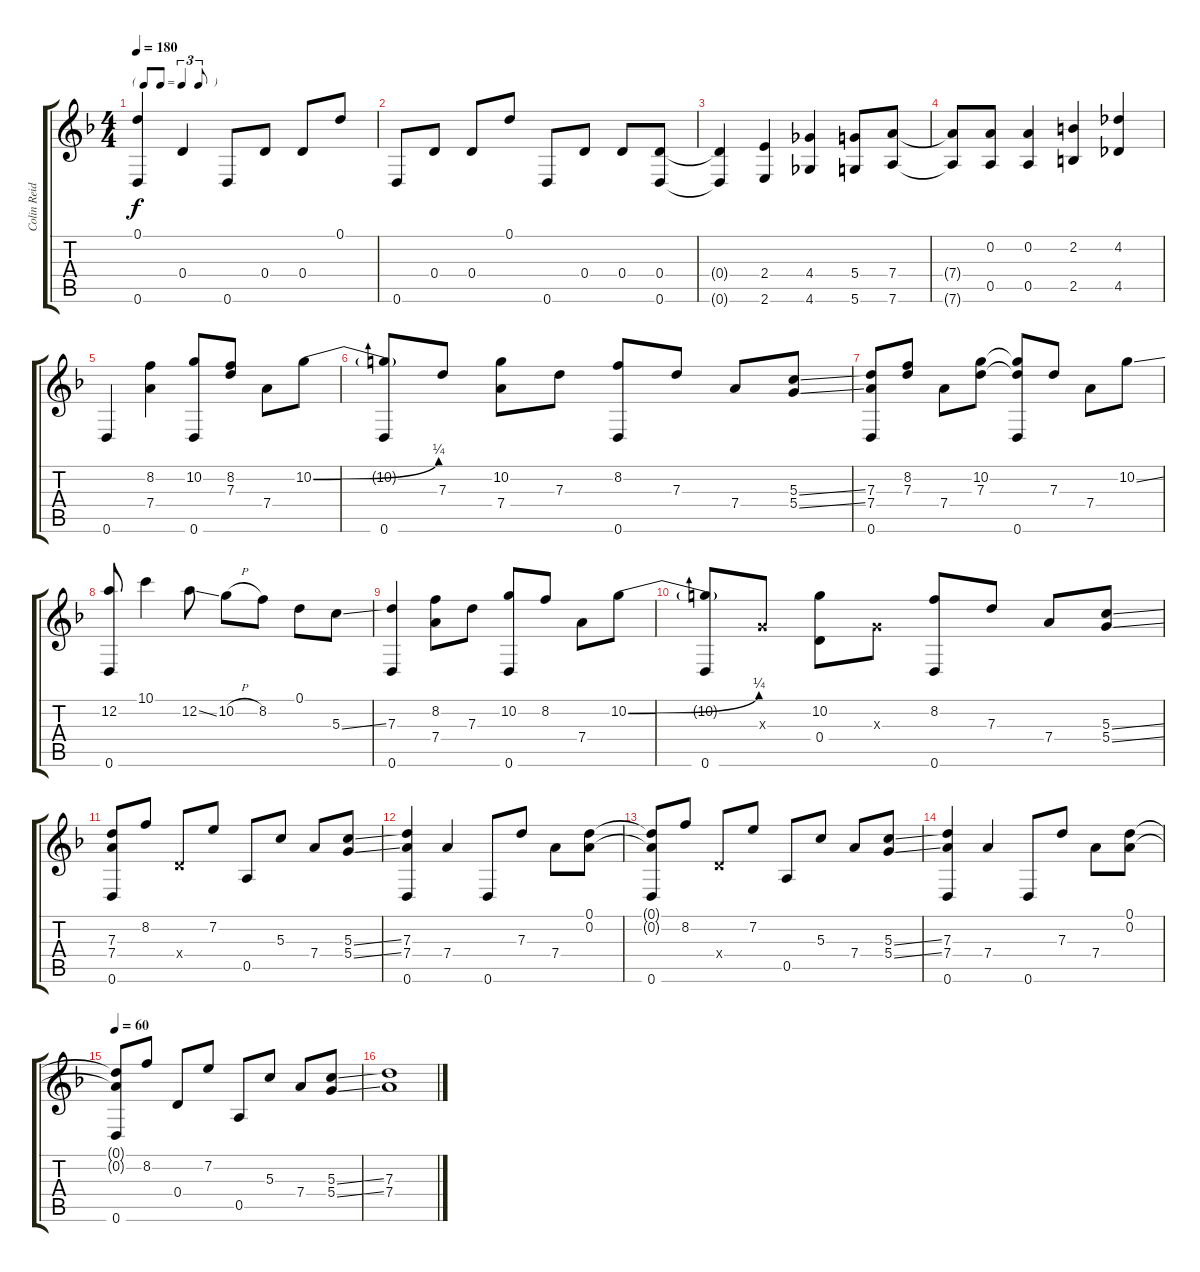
\track ("Colin Reid" "Colin Reid") {instrument acousticguitarsteel}
\staff {score tabs}
\tuning (D4 A3 G3 D3 A2 D2) {hide}
\ts (4 4)
\tf triplet8th
\tempo 180
\clef g2
\ks f
(0.1 0.6).4{dy f} 0.4.4 0.6.8 0.4.8 0.4.8 0.1.8 |
0.6.8 0.4.8 0.4.8 0.1.8 0.6.8 0.4.8 0.4.8 (0.4 0.6).8 |
(0.4{t} 0.6{t}).4 (2.4 2.6).4 (4.4 4.6).4 (5.4 5.6).8 (7.4 7.6).8 |
(7.4{t} 7.6{t}).8 (0.2 0.5).8 (0.2 0.5).4 (2.2 2.5).4 (4.2 4.5).4 |
0.6.4 (8.2 7.4).4 (10.2 0.6).8 (8.2 7.3).8 7.4.8 10.2{be (bend 0 0 60 1)}.8 |
(10.2{t} 0.6).8 7.3.8 (10.2 7.4).8 7.3.8 (8.2 0.6).8 7.3.8 7.4.8 (5.3{ss} 5.4{ss}).8 |
(7.3 7.4 0.6).8 (8.2 7.3).8 7.4.8 (10.2 7.3).8 (10.2{t} 7.3{t} 0.6).8 7.3.8 7.4.8 10.2{ss}.8 |
(12.2 0.6).8 10.1.4 12.2{ss}.8 10.2{h}.8 8.2.8 0.1.8 5.3{ss}.8 |
(7.3 0.6).4 (8.2 7.4).8 7.3.8 (10.2 0.6).8 8.2.8 7.4.8 10.2{be (bend 0 0 60 1)}.8 |
(10.2{t} 0.6).8 0.3{x}.8 (10.2 0.4).8 0.3{x}.8 (8.2 0.6).8 7.3.8 7.4.8 (5.3{ss} 5.4{ss}).8 |
(7.3 7.4 0.6).8 8.2.8 0.4{x}.8 7.2.8 0.5.8 5.3.8 7.4.8 (5.3{ss} 5.4{ss}).8 |
(7.3 7.4 0.6).4 7.4.4 0.6.8 7.3.8 7.4.8 (0.1 0.2).8 |
(0.1{t} 0.2{t} 0.6).8 8.2.8 0.4{x}.8 7.2.8 0.5.8 5.3.8 7.4.8 (5.3{ss} 5.4{ss}).8 |
(7.3 7.4 0.6).4 7.4.4 0.6.8 7.3.8 7.4.8 (0.1 0.2).8 |
\tempo 60
(0.1{t} 0.2{t} 0.6).8 8.2.8 0.4.8 7.2.8 0.5.8 5.3.8 7.4.8 (5.3{ss} 5.4{ss}).8 |
(7.3 7.4).1
